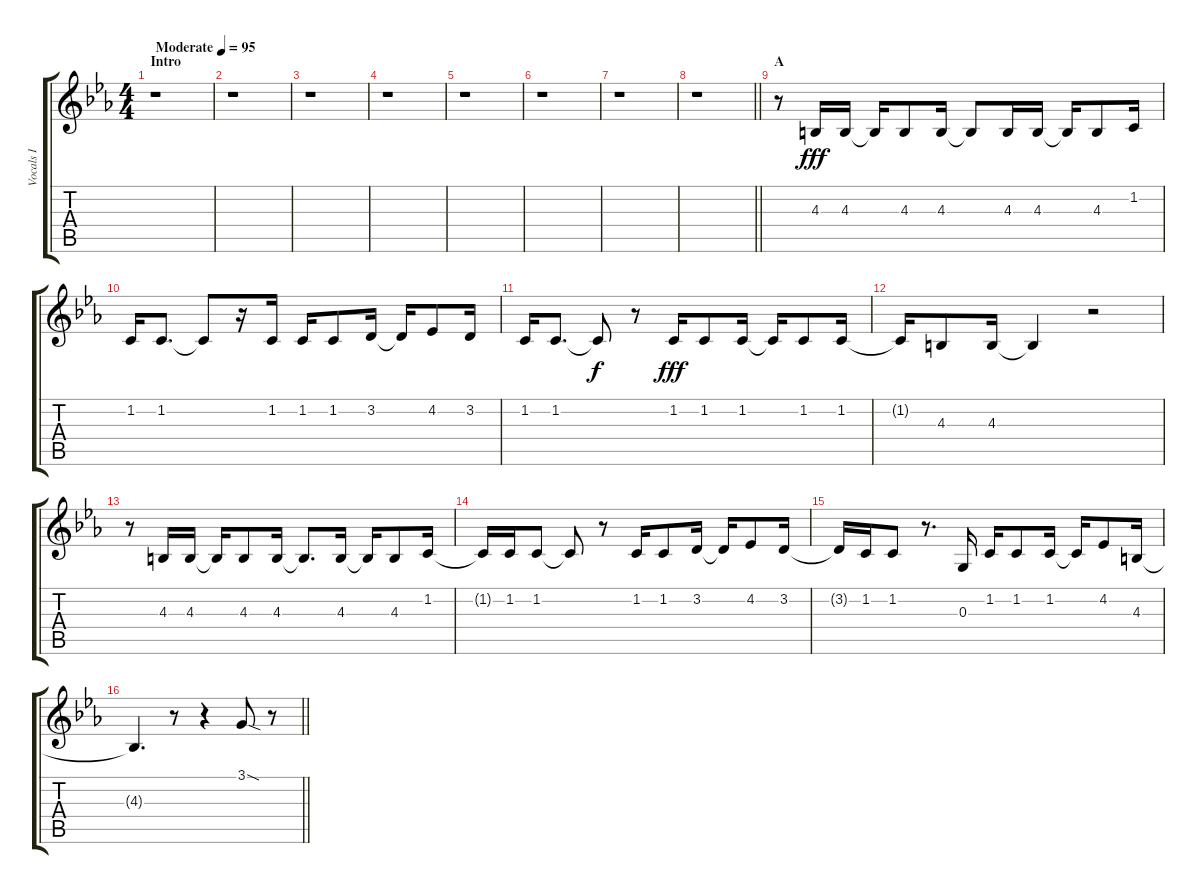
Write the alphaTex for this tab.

\track ("Vocals I" "Vocals I") {instrument voiceoohs}
\staff {score tabs}
\tuning (E4 B3 G3 D3 A2 E2) {hide}
\ts (4 4)
\section ("" "Intro")
\tempo (95 "Moderate")
\clef g2
\ks cminor
r.1{dy fff instrument voiceoohs} |
r.1 |
r.1 |
r.1 |
r.1 |
r.1 |
r.1 |
\barLineRight lightlight
r.1 |
\section ("" "A")
r.8 4.3.16 4.3.16 4.3{t}.16 4.3.8 4.3.16 4.3{t}.8 4.3.16 4.3.16 4.3{t}.16 4.3.8 1.2.16 |
1.2.16 1.2.8{d} 1.2{t}.8 r.16 1.2.16 1.2.16 1.2.8 3.2.16 3.2{t}.16 4.2.8 3.2.16 |
1.2.16 1.2.8{d} 1.2{t}.8{dy f} r.8 1.2.16{dy fff} 1.2.8 1.2.16 1.2{t}.16 1.2.8 1.2.16 |
1.2{t}.16 4.3.8 4.3.16 4.3{t}.4 r.2 |
r.8 4.3.16 4.3.16 4.3{t}.16 4.3.8 4.3.16 4.3{t}.8{d} 4.3.16 4.3{t}.16 4.3.8 1.2.16 |
1.2{t}.16 1.2.16 1.2.8 1.2{t}.8 r.8 1.2.16 1.2.8 3.2.16 3.2{t}.16 4.2.8 3.2.16 |
3.2{t}.16 1.2.16 1.2.8 r.8{d} 0.3.16 1.2.16 1.2.8 1.2.16 1.2{t}.16 4.2.8 4.3.16 |
\barLineRight lightlight
4.3{t}.4{d} r.8 r.4 3.1{sod}.8 r.8
